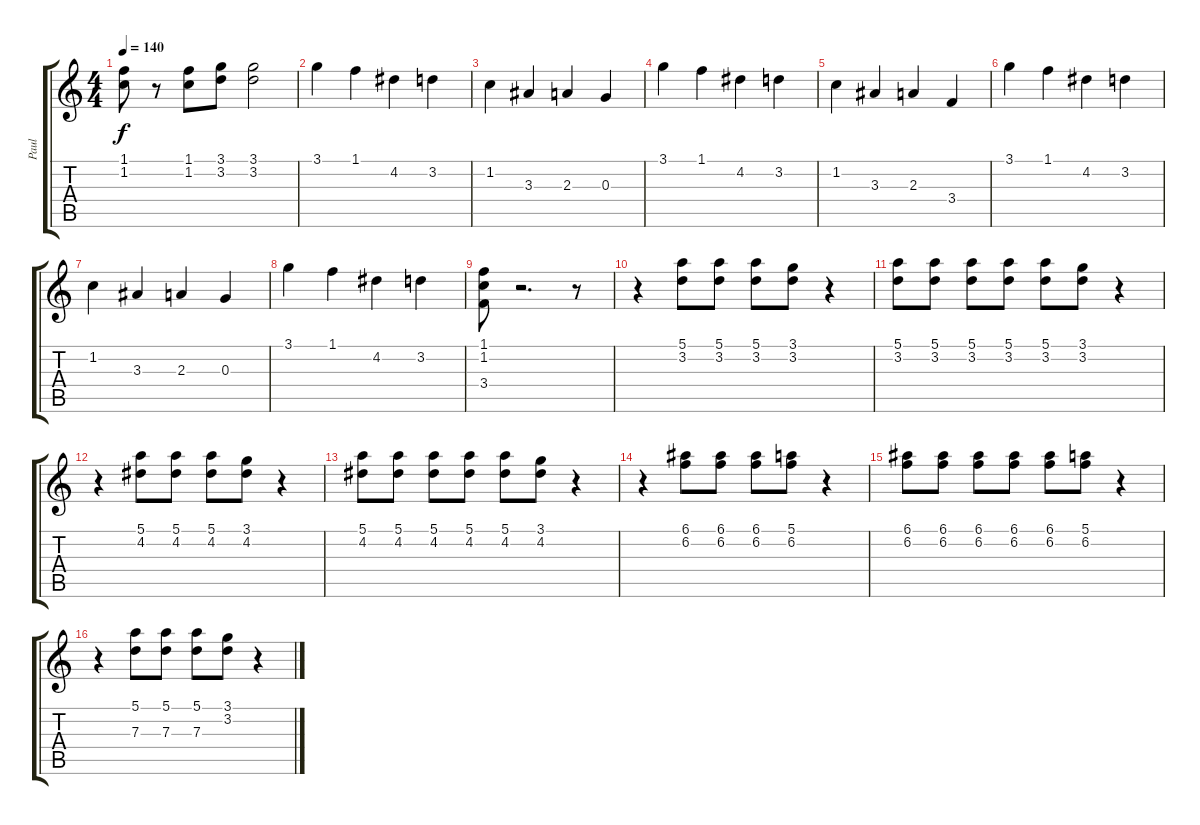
\track ("Paul" "Paul") {instrument distortionguitar}
\staff {score tabs}
\tuning (E4 B3 G3 D3 A2 E2) {hide}
\ts (4 4)
\tempo 140
\clef g2
\ks c
(1.1 1.2).8{dy f} r.8 (1.1 1.2).8 (3.1 3.2).8 (3.1 3.2).2 |
3.1.4 1.1.4 4.2.4 3.2.4 |
1.2.4 3.3.4 2.3.4 0.3.4 |
3.1.4 1.1.4 4.2.4 3.2.4 |
1.2.4 3.3.4 2.3.4 3.4.4 |
3.1.4 1.1.4 4.2.4 3.2.4 |
1.2.4 3.3.4 2.3.4 0.3.4 |
3.1.4 1.1.4 4.2.4 3.2.4 |
(1.1 1.2 3.4).8 r.2{d} r.8 |
r.4 (5.1 3.2).8 (5.1 3.2).8 (5.1 3.2).8 (3.1 3.2).8 r.4 |
(5.1 3.2).8 (5.1 3.2).8 (5.1 3.2).8 (5.1 3.2).8 (5.1 3.2).8 (3.1 3.2).8 r.4 |
r.4 (5.1 4.2).8 (5.1 4.2).8 (5.1 4.2).8 (3.1 4.2).8 r.4 |
(5.1 4.2).8 (5.1 4.2).8 (5.1 4.2).8 (5.1 4.2).8 (5.1 4.2).8 (3.1 4.2).8 r.4 |
r.4 (6.1 6.2).8 (6.1 6.2).8 (6.1 6.2).8 (5.1 6.2).8 r.4 |
(6.1 6.2).8 (6.1 6.2).8 (6.1 6.2).8 (6.1 6.2).8 (6.1 6.2).8 (5.1 6.2).8 r.4 |
r.4 (5.1 7.3).8 (5.1 7.3).8 (5.1 7.3).8 (3.1 3.2).8 r.4
